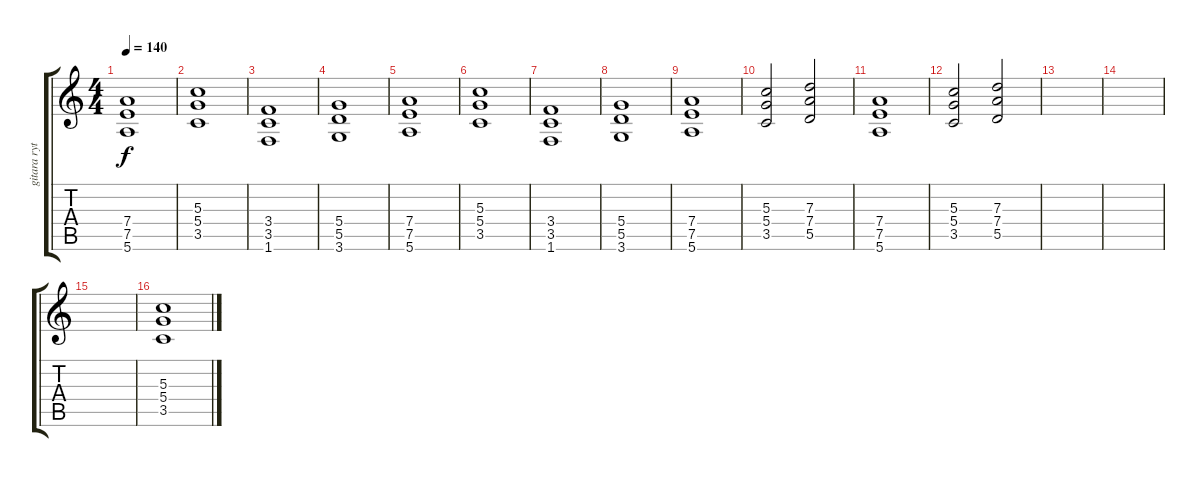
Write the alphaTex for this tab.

\track ("gitara rytmiczna " "gitara ryt") {instrument overdrivenguitar}
\staff {score tabs}
\tuning (E4 B3 G3 D3 A2 E2) {hide}
\ts (4 4)
\tempo 140
\clef g2
\ks c
(7.4 7.5 5.6).1{dy f} |
(5.3 5.4 3.5).1 |
(3.4 3.5 1.6).1 |
(5.4 5.5 3.6).1 |
(7.4 7.5 5.6).1 |
(5.3 5.4 3.5).1 |
(3.4 3.5 1.6).1 |
(5.4 5.5 3.6).1 |
(7.4 7.5 5.6).1 |
(5.3 5.4 3.5).2 (7.3 7.4 5.5).2 |
(7.4 7.5 5.6).1 |
(5.3 5.4 3.5).2 (7.3 7.4 5.5).2 |
|
|
|
(5.3 5.4 3.5).1
